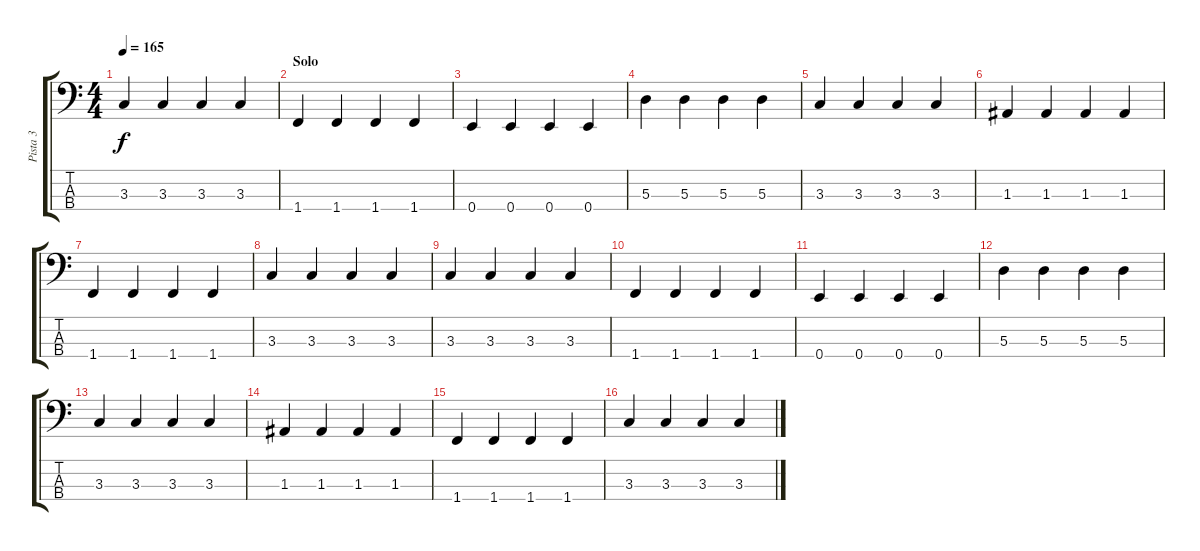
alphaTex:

\track ("Pista 3" "Pista 3") {instrument electricbassfinger}
\staff {score tabs}
\tuning (G2 D2 A1 E1) {hide}
\ts (4 4)
\tempo 165
\clef f4
\ks c
3.3.4{dy f} 3.3.4 3.3.4 3.3.4 |
\section ("" "Solo")
1.4.4 1.4.4 1.4.4 1.4.4 |
0.4.4 0.4.4 0.4.4 0.4.4 |
5.3.4 5.3.4 5.3.4 5.3.4 |
3.3.4 3.3.4 3.3.4 3.3.4 |
1.3.4 1.3.4 1.3.4 1.3.4 |
1.4.4 1.4.4 1.4.4 1.4.4 |
3.3.4 3.3.4 3.3.4 3.3.4 |
3.3.4 3.3.4 3.3.4 3.3.4 |
1.4.4 1.4.4 1.4.4 1.4.4 |
0.4.4 0.4.4 0.4.4 0.4.4 |
5.3.4 5.3.4 5.3.4 5.3.4 |
3.3.4 3.3.4 3.3.4 3.3.4 |
1.3.4 1.3.4 1.3.4 1.3.4 |
1.4.4 1.4.4 1.4.4 1.4.4 |
3.3.4 3.3.4 3.3.4 3.3.4
